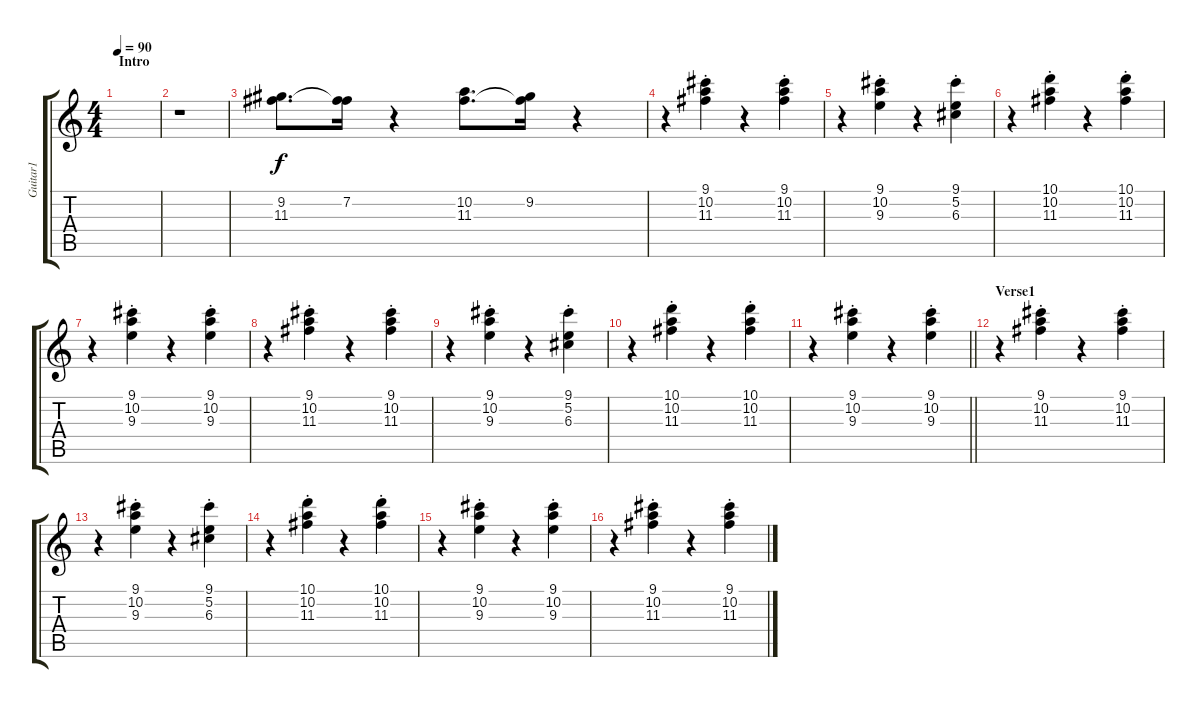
\track ("Guitar1" "Guitar1") {instrument electricguitarclean}
\staff {score tabs}
\tuning (E4 B3 G3 D3 A2 E2) {hide}
\ts (4 4)
\section ("" "Intro")
\tempo 90
\clef g2
\ks c
|
r.1 |
(9.2 11.3).8{d volume 11 balance 0} (7.2 11.3{t}).16 r.4 (10.2 11.3).8{d} (9.2 11.3{t}).16 r.4 |
r.4{volume 8 balance 8} (9.1{st} 10.2{st} 11.3{st}).4 r.4 (9.1{st} 10.2{st} 11.3{st}).4 |
r.4 (9.1{st} 10.2{st} 9.3{st}).4 r.4 (9.1{st} 5.2{st} 6.3{st}).4 |
r.4 (10.1{st} 10.2{st} 11.3{st}).4 r.4 (10.1{st} 10.2{st} 11.3{st}).4 |
r.4 (9.1{st} 10.2{st} 9.3{st}).4 r.4 (9.1{st} 10.2{st} 9.3{st}).4 |
r.4 (9.1{st} 10.2{st} 11.3{st}).4 r.4 (9.1{st} 10.2{st} 11.3{st}).4 |
r.4 (9.1{st} 10.2{st} 9.3{st}).4 r.4 (9.1{st} 5.2{st} 6.3{st}).4 |
r.4 (10.1{st} 10.2{st} 11.3{st}).4 r.4 (10.1{st} 10.2{st} 11.3{st}).4 |
\barLineRight lightlight
r.4 (9.1{st} 10.2{st} 9.3{st}).4 r.4 (9.1{st} 10.2{st} 9.3{st}).4 |
\section ("" "Verse1")
r.4{balance 8} (9.1{st} 10.2{st} 11.3{st}).4 r.4 (9.1{st} 10.2{st} 11.3{st}).4 |
r.4 (9.1{st} 10.2{st} 9.3{st}).4 r.4 (9.1{st} 5.2{st} 6.3{st}).4 |
r.4 (10.1{st} 10.2{st} 11.3{st}).4 r.4 (10.1{st} 10.2{st} 11.3{st}).4 |
r.4 (9.1{st} 10.2{st} 9.3{st}).4 r.4 (9.1{st} 10.2{st} 9.3{st}).4 |
r.4 (9.1{st} 10.2{st} 11.3{st}).4 r.4 (9.1{st} 10.2{st} 11.3{st}).4
